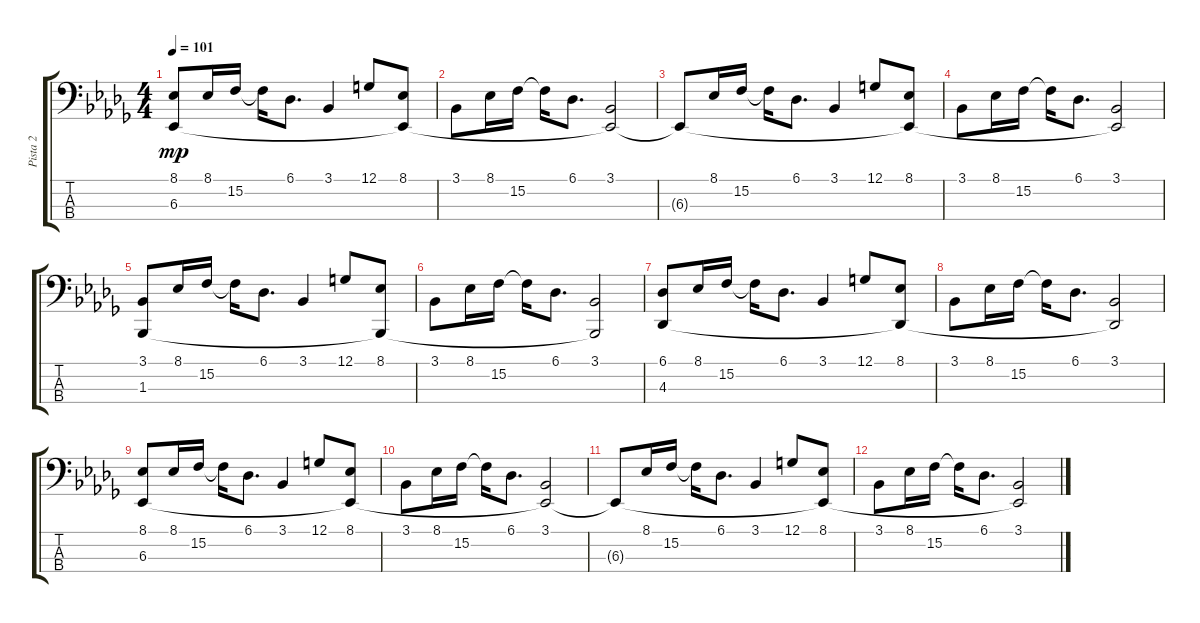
\track ("Pista 2" "Pista 2") {instrument flute}
\staff {score tabs}
\tuning (G2 D2 A1 E1) {hide}
\ts (4 4)
\tempo 101
\clef f4
\ks db
(8.1 6.3).8{dy mp} 8.1.16 15.2.16 15.2{t}.16 6.1.8{d} 3.1.4 12.1.8 (8.1 6.3{t}).8 |
3.1.8 8.1.16 15.2.16 15.2{t}.16 6.1.8{d} (3.1 6.3{t}).2 |
6.3{t}.8 8.1.16 15.2.16 15.2{t}.16 6.1.8{d} 3.1.4 12.1.8 (8.1 6.3{t}).8 |
3.1.8 8.1.16 15.2.16 15.2{t}.16 6.1.8{d} (3.1 6.3{t}).2 |
(3.1 1.3).8 8.1.16 15.2.16 15.2{t}.16 6.1.8{d} 3.1.4 12.1.8 (8.1 1.3{t}).8 |
3.1.8 8.1.16 15.2.16 15.2{t}.16 6.1.8{d} (3.1 1.3{t}).2 |
(6.1 4.3).8 8.1.16 15.2.16 15.2{t}.16 6.1.8{d} 3.1.4 12.1.8 (8.1 4.3{t}).8 |
3.1.8 8.1.16 15.2.16 15.2{t}.16 6.1.8{d} (3.1 4.3{t}).2 |
(8.1 6.3).8 8.1.16 15.2.16 15.2{t}.16 6.1.8{d} 3.1.4 12.1.8 (8.1 6.3{t}).8 |
3.1.8 8.1.16 15.2.16 15.2{t}.16 6.1.8{d} (3.1 6.3{t}).2 |
6.3{t}.8 8.1.16 15.2.16 15.2{t}.16 6.1.8{d} 3.1.4 12.1.8 (8.1 6.3{t}).8 |
3.1.8 8.1.16 15.2.16 15.2{t}.16 6.1.8{d} (3.1 6.3{t}).2
